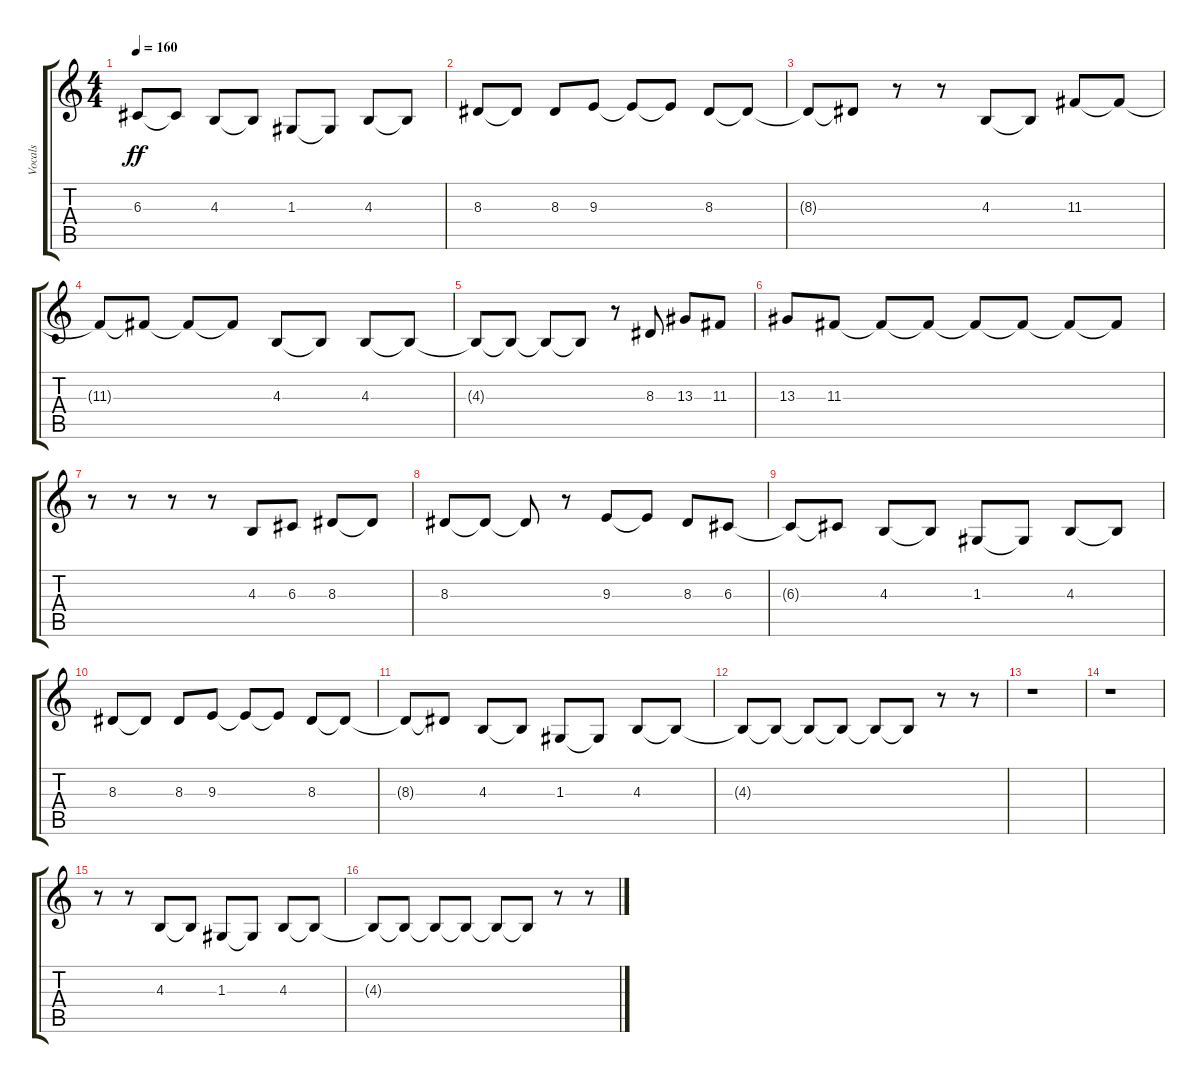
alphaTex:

\track ("Vocals" "Vocals") {instrument lead2sawtooth}
\staff {score tabs}
\tuning (E4 B3 G3 D3 A2 E2) {hide}
\ts (4 4)
\tempo 160
\clef g2
\ks c
6.3{t}.8{dy ff} 6.3{t}.8 4.3.8 4.3{t}.8 1.3.8 1.3{t}.8 4.3.8 4.3{t}.8 |
8.3.8 8.3{t}.8 8.3.8 9.3.8 9.3{t}.8 9.3{t}.8 8.3.8 8.3{t}.8 |
8.3{t}.8 8.3{t}.8 r.8 r.8 4.3.8 4.3{t}.8 11.3.8 11.3{t}.8 |
11.3{t}.8 11.3{t}.8 11.3{t}.8 11.3{t}.8 4.3.8 4.3{t}.8 4.3.8 4.3{t}.8 |
4.3{t}.8 4.3{t}.8 4.3{t}.8 4.3{t}.8 r.8 8.3.8 13.3.8 11.3.8 |
13.3.8 11.3.8 11.3{t}.8 11.3{t}.8 11.3{t}.8 11.3{t}.8 11.3{t}.8 11.3{t}.8 |
r.8 r.8 r.8 r.8 4.3.8 6.3.8 8.3.8 8.3{t}.8 |
8.3.8 8.3{t}.8 8.3{t}.8 r.8 9.3.8 9.3{t}.8 8.3.8 6.3.8 |
6.3{t}.8 6.3{t}.8 4.3.8 4.3{t}.8 1.3.8 1.3{t}.8 4.3.8 4.3{t}.8 |
8.3.8 8.3{t}.8 8.3.8 9.3.8 9.3{t}.8 9.3{t}.8 8.3.8 8.3{t}.8 |
8.3{t}.8 8.3{t}.8 4.3.8 4.3{t}.8 1.3.8 1.3{t}.8 4.3.8 4.3{t}.8 |
4.3{t}.8 4.3{t}.8 4.3{t}.8 4.3{t}.8 4.3{t}.8 4.3{t}.8 r.8 r.8 |
r.1 |
r.1 |
r.8 r.8 4.3.8 4.3{t}.8 1.3.8 1.3{t}.8 4.3.8 4.3{t}.8 |
4.3{t}.8 4.3{t}.8 4.3{t}.8 4.3{t}.8 4.3{t}.8 4.3{t}.8 r.8 r.8
